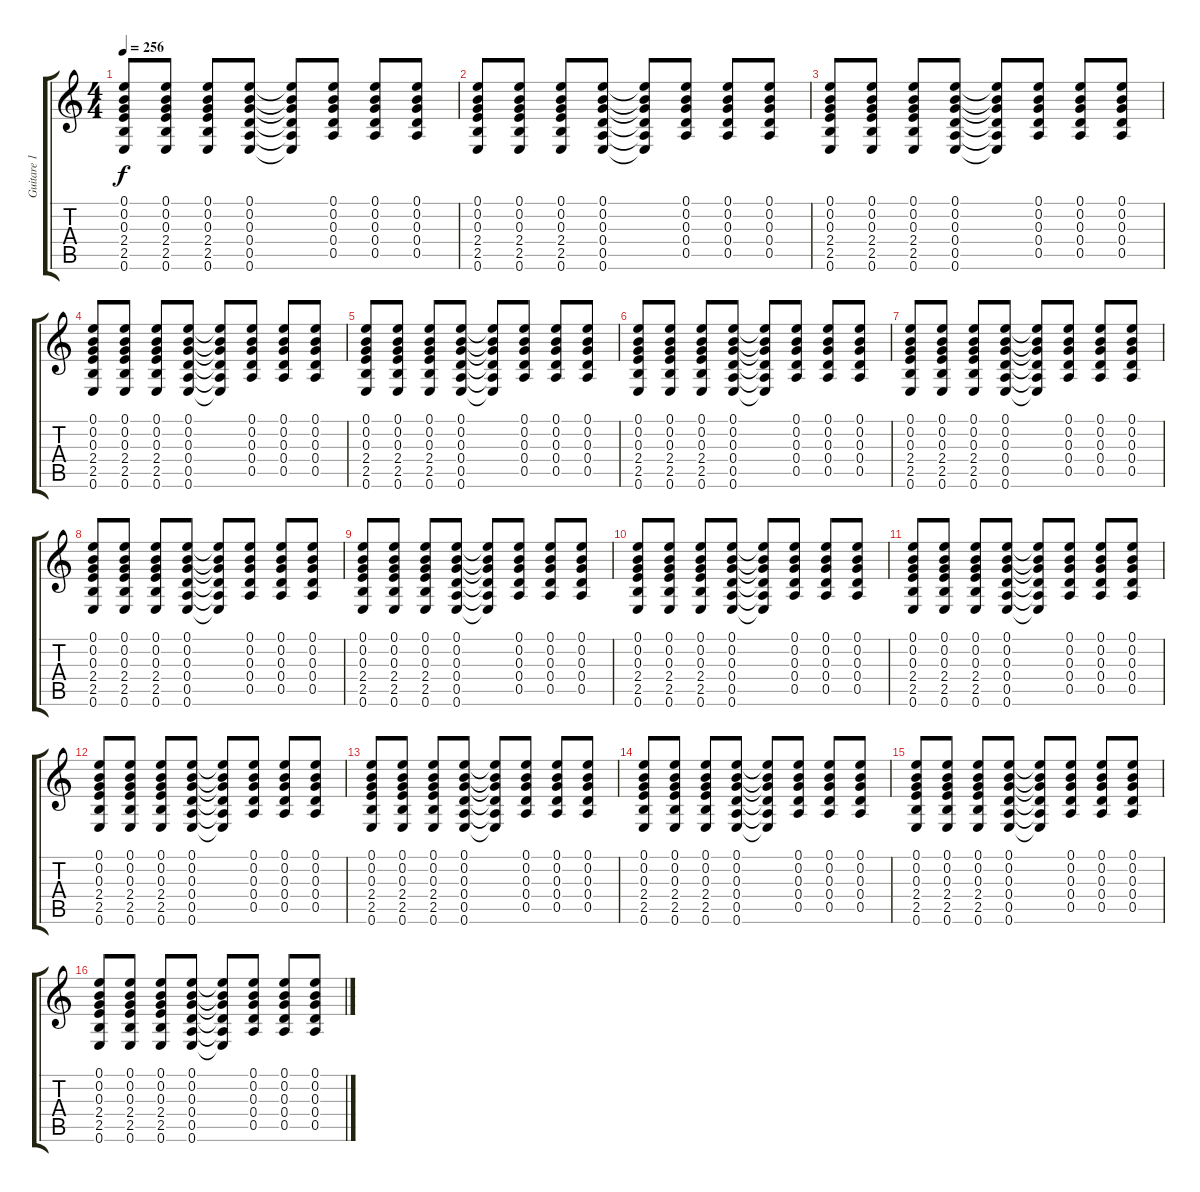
\track ("Guitare 1" "Guitare 1") {instrument electricguitarclean}
\staff {score tabs}
\tuning (E4 B3 G3 D3 A2 E2) {hide}
\ts (4 4)
\tempo 256
\clef g2
\ks c
(0.1 0.2 0.3 2.4 2.5 0.6).8{dy f instrument electricguitarclean} (0.1 0.2 0.3 2.4 2.5 0.6).8 (0.1 0.2 0.3 2.4 2.5 0.6).8 (0.1 0.2 0.3 0.4 0.5 0.6).8 (0.1{t} 0.2{t} 0.3{t} 0.4{t} 0.5{t} 0.6{t}).8 (0.1 0.2 0.3 0.4 0.5).8 (0.1 0.2 0.3 0.4 0.5).8 (0.1 0.2 0.3 0.4 0.5).8 |
(0.1 0.2 0.3 2.4 2.5 0.6).8 (0.1 0.2 0.3 2.4 2.5 0.6).8 (0.1 0.2 0.3 2.4 2.5 0.6).8 (0.1 0.2 0.3 0.4 0.5 0.6).8 (0.1{t} 0.2{t} 0.3{t} 0.4{t} 0.5{t} 0.6{t}).8 (0.1 0.2 0.3 0.4 0.5).8 (0.1 0.2 0.3 0.4 0.5).8 (0.1 0.2 0.3 0.4 0.5).8 |
(0.1 0.2 0.3 2.4 2.5 0.6).8 (0.1 0.2 0.3 2.4 2.5 0.6).8 (0.1 0.2 0.3 2.4 2.5 0.6).8 (0.1 0.2 0.3 0.4 0.5 0.6).8 (0.1{t} 0.2{t} 0.3{t} 0.4{t} 0.5{t} 0.6{t}).8 (0.1 0.2 0.3 0.4 0.5).8 (0.1 0.2 0.3 0.4 0.5).8 (0.1 0.2 0.3 0.4 0.5).8 |
(0.1 0.2 0.3 2.4 2.5 0.6).8 (0.1 0.2 0.3 2.4 2.5 0.6).8 (0.1 0.2 0.3 2.4 2.5 0.6).8 (0.1 0.2 0.3 0.4 0.5 0.6).8 (0.1{t} 0.2{t} 0.3{t} 0.4{t} 0.5{t} 0.6{t}).8 (0.1 0.2 0.3 0.4 0.5).8 (0.1 0.2 0.3 0.4 0.5).8 (0.1 0.2 0.3 0.4 0.5).8 |
(0.1 0.2 0.3 2.4 2.5 0.6).8 (0.1 0.2 0.3 2.4 2.5 0.6).8 (0.1 0.2 0.3 2.4 2.5 0.6).8 (0.1 0.2 0.3 0.4 0.5 0.6).8 (0.1{t} 0.2{t} 0.3{t} 0.4{t} 0.5{t} 0.6{t}).8 (0.1 0.2 0.3 0.4 0.5).8 (0.1 0.2 0.3 0.4 0.5).8 (0.1 0.2 0.3 0.4 0.5).8 |
(0.1 0.2 0.3 2.4 2.5 0.6).8 (0.1 0.2 0.3 2.4 2.5 0.6).8 (0.1 0.2 0.3 2.4 2.5 0.6).8 (0.1 0.2 0.3 0.4 0.5 0.6).8 (0.1{t} 0.2{t} 0.3{t} 0.4{t} 0.5{t} 0.6{t}).8 (0.1 0.2 0.3 0.4 0.5).8 (0.1 0.2 0.3 0.4 0.5).8 (0.1 0.2 0.3 0.4 0.5).8 |
(0.1 0.2 0.3 2.4 2.5 0.6).8 (0.1 0.2 0.3 2.4 2.5 0.6).8 (0.1 0.2 0.3 2.4 2.5 0.6).8 (0.1 0.2 0.3 0.4 0.5 0.6).8 (0.1{t} 0.2{t} 0.3{t} 0.4{t} 0.5{t} 0.6{t}).8 (0.1 0.2 0.3 0.4 0.5).8 (0.1 0.2 0.3 0.4 0.5).8 (0.1 0.2 0.3 0.4 0.5).8 |
(0.1 0.2 0.3 2.4 2.5 0.6).8 (0.1 0.2 0.3 2.4 2.5 0.6).8 (0.1 0.2 0.3 2.4 2.5 0.6).8 (0.1 0.2 0.3 0.4 0.5 0.6).8 (0.1{t} 0.2{t} 0.3{t} 0.4{t} 0.5{t} 0.6{t}).8 (0.1 0.2 0.3 0.4 0.5).8 (0.1 0.2 0.3 0.4 0.5).8 (0.1 0.2 0.3 0.4 0.5).8 |
(0.1 0.2 0.3 2.4 2.5 0.6).8 (0.1 0.2 0.3 2.4 2.5 0.6).8 (0.1 0.2 0.3 2.4 2.5 0.6).8 (0.1 0.2 0.3 0.4 0.5 0.6).8 (0.1{t} 0.2{t} 0.3{t} 0.4{t} 0.5{t} 0.6{t}).8 (0.1 0.2 0.3 0.4 0.5).8 (0.1 0.2 0.3 0.4 0.5).8 (0.1 0.2 0.3 0.4 0.5).8 |
(0.1 0.2 0.3 2.4 2.5 0.6).8 (0.1 0.2 0.3 2.4 2.5 0.6).8 (0.1 0.2 0.3 2.4 2.5 0.6).8 (0.1 0.2 0.3 0.4 0.5 0.6).8 (0.1{t} 0.2{t} 0.3{t} 0.4{t} 0.5{t} 0.6{t}).8 (0.1 0.2 0.3 0.4 0.5).8 (0.1 0.2 0.3 0.4 0.5).8 (0.1 0.2 0.3 0.4 0.5).8 |
(0.1 0.2 0.3 2.4 2.5 0.6).8 (0.1 0.2 0.3 2.4 2.5 0.6).8 (0.1 0.2 0.3 2.4 2.5 0.6).8 (0.1 0.2 0.3 0.4 0.5 0.6).8 (0.1{t} 0.2{t} 0.3{t} 0.4{t} 0.5{t} 0.6{t}).8 (0.1 0.2 0.3 0.4 0.5).8 (0.1 0.2 0.3 0.4 0.5).8 (0.1 0.2 0.3 0.4 0.5).8 |
(0.1 0.2 0.3 2.4 2.5 0.6).8 (0.1 0.2 0.3 2.4 2.5 0.6).8 (0.1 0.2 0.3 2.4 2.5 0.6).8 (0.1 0.2 0.3 0.4 0.5 0.6).8 (0.1{t} 0.2{t} 0.3{t} 0.4{t} 0.5{t} 0.6{t}).8 (0.1 0.2 0.3 0.4 0.5).8 (0.1 0.2 0.3 0.4 0.5).8 (0.1 0.2 0.3 0.4 0.5).8 |
(0.1 0.2 0.3 2.4 2.5 0.6).8 (0.1 0.2 0.3 2.4 2.5 0.6).8 (0.1 0.2 0.3 2.4 2.5 0.6).8 (0.1 0.2 0.3 0.4 0.5 0.6).8 (0.1{t} 0.2{t} 0.3{t} 0.4{t} 0.5{t} 0.6{t}).8 (0.1 0.2 0.3 0.4 0.5).8 (0.1 0.2 0.3 0.4 0.5).8 (0.1 0.2 0.3 0.4 0.5).8 |
(0.1 0.2 0.3 2.4 2.5 0.6).8 (0.1 0.2 0.3 2.4 2.5 0.6).8 (0.1 0.2 0.3 2.4 2.5 0.6).8 (0.1 0.2 0.3 0.4 0.5 0.6).8 (0.1{t} 0.2{t} 0.3{t} 0.4{t} 0.5{t} 0.6{t}).8 (0.1 0.2 0.3 0.4 0.5).8 (0.1 0.2 0.3 0.4 0.5).8 (0.1 0.2 0.3 0.4 0.5).8 |
(0.1 0.2 0.3 2.4 2.5 0.6).8 (0.1 0.2 0.3 2.4 2.5 0.6).8 (0.1 0.2 0.3 2.4 2.5 0.6).8 (0.1 0.2 0.3 0.4 0.5 0.6).8 (0.1{t} 0.2{t} 0.3{t} 0.4{t} 0.5{t} 0.6{t}).8 (0.1 0.2 0.3 0.4 0.5).8 (0.1 0.2 0.3 0.4 0.5).8 (0.1 0.2 0.3 0.4 0.5).8 |
(0.1 0.2 0.3 2.4 2.5 0.6).8 (0.1 0.2 0.3 2.4 2.5 0.6).8 (0.1 0.2 0.3 2.4 2.5 0.6).8 (0.1 0.2 0.3 0.4 0.5 0.6).8 (0.1{t} 0.2{t} 0.3{t} 0.4{t} 0.5{t} 0.6{t}).8 (0.1 0.2 0.3 0.4 0.5).8 (0.1 0.2 0.3 0.4 0.5).8 (0.1 0.2 0.3 0.4 0.5).8
